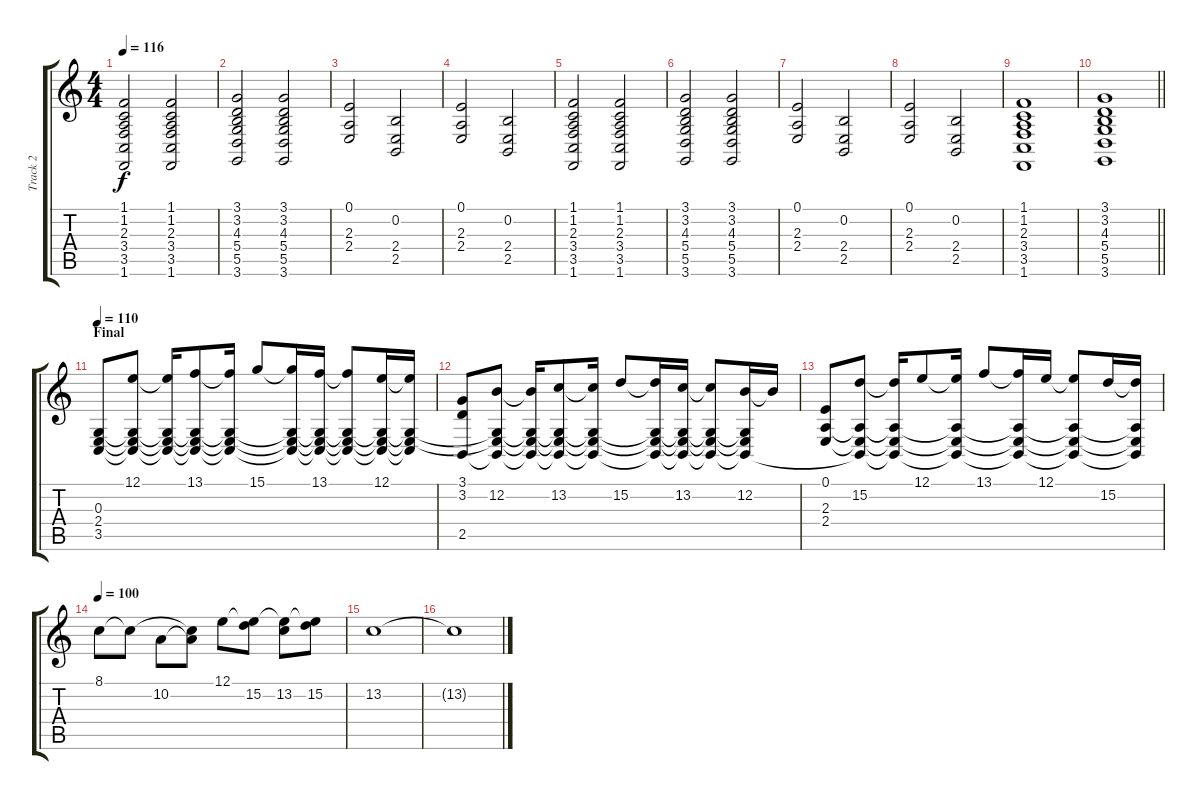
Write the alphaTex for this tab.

\track ("Track 2" "Track 2") {instrument brightacousticpiano}
\staff {score tabs}
\tuning (E4 B3 G3 D3 A2 E2) {hide}
\ts (4 4)
\tempo 116
\clef g2
\ks c
(1.1 1.2 2.3 3.4 3.5 1.6).2{dy f} (1.1 1.2 2.3 3.4 3.5 1.6).2 |
(3.1 3.2 4.3 5.4 5.5 3.6).2 (3.1 3.2 4.3 5.4 5.5 3.6).2 |
(0.1 2.3 2.4).2 (0.2 2.4 2.5).2 |
(0.1 2.3 2.4).2 (0.2 2.4 2.5).2 |
(1.1 1.2 2.3 3.4 3.5 1.6).2{volume 12} (1.1 1.2 2.3 3.4 3.5 1.6).2 |
(3.1 3.2 4.3 5.4 5.5 3.6).2 (3.1 3.2 4.3 5.4 5.5 3.6).2 |
(0.1 2.3 2.4).2 (0.2 2.4 2.5).2 |
(0.1 2.3 2.4).2 (0.2 2.4 2.5).2 |
(1.1 1.2 2.3 3.4 3.5 1.6).1{volume 12} |
\barLineRight lightlight
(3.1 3.2 4.3 5.4 5.5 3.6).1 |
\section ("" "Final")
\tempo 110
(0.3 2.4 3.5).8 (12.1 0.3{t} 2.4{t} 3.5{t}).8 (12.1{t} 0.3{t} 2.4{t} 3.5{t}).16 (13.1 0.3{t} 2.4{t} 3.5{t}).8 (13.1{t} 0.3{t} 2.4{t} 3.5{t}).16 15.1.8 (15.1{t} 0.3{t} 2.4{t} 3.5{t}).16 (13.1 0.3{t} 2.4{t} 3.5{t}).16 (13.1{t} 0.3{t} 2.4{t} 3.5{t}).8 (12.1 0.3{t} 2.4{t} 3.5{t}).16 (12.1{t} 0.3{t} 2.4{t} 3.5{t}).16 |
(3.1 3.2 2.5).8 (12.2 0.3{t} 2.4{t} 2.5{t}).8 (12.2{t} 0.3{t} 2.4{t} 2.5{t}).16 (13.2 0.3{t} 2.4{t} 2.5{t}).8 (13.2{t} 0.3{t} 2.4{t} 2.5{t}).16 15.2.8 (15.2{t} 0.3{t} 2.4{t} 2.5{t}).16 (13.2 0.3{t} 2.4{t} 2.5{t}).16 (13.2{t} 0.3{t} 2.4{t} 2.5{t}).8 (12.2 0.3{t} 2.4{t} 2.5{t}).16 12.2{t}.16 |
(0.1 2.3 2.4).8 (15.2 2.3{t} 2.4{t} 2.5{t}).8 (15.2{t} 2.3{t} 2.4{t} 2.5{t}).16 12.1.8 (12.1{t} 2.3{t} 2.4{t} 2.5{t}).16 13.1.8 (13.1{t} 2.3{t} 2.4{t} 2.5{t}).16 12.1.16 (12.1{t} 2.3{t} 2.4{t} 2.5{t}).8 15.2.16 (15.2{t} 2.3{t} 2.4{t} 2.5{t}).16 |
\tempo 100
8.1.8 8.1{t}.8 10.2.8 (8.1{t} 10.2{t}).8 12.1.8 (12.1{t} 15.2).8 (12.1{t} 13.2).8 (12.1{t} 15.2).8 |
13.2.1 |
13.2{t}.1
